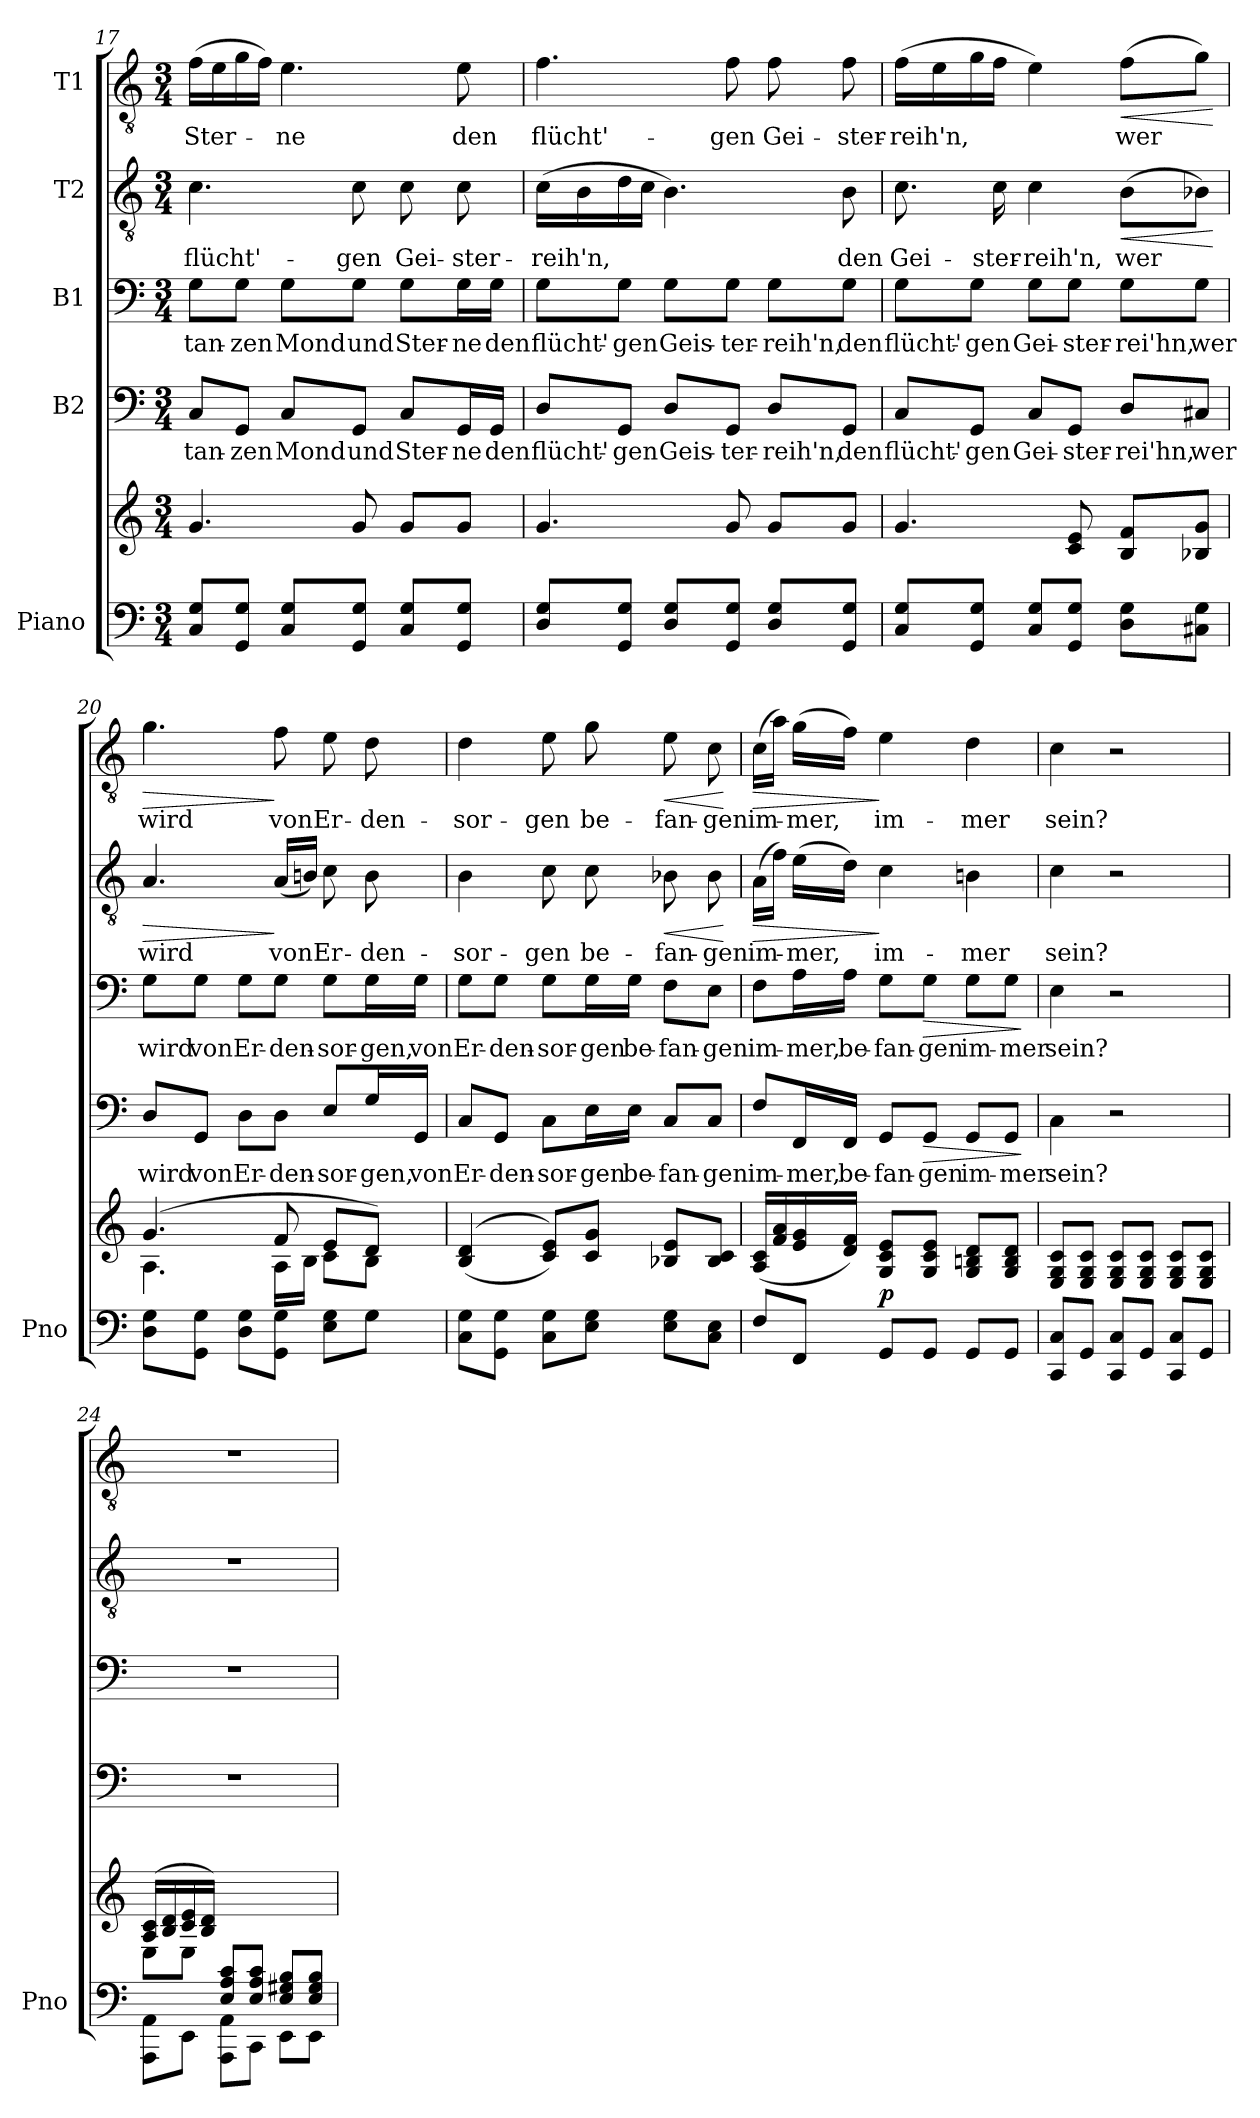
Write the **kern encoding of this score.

**kern	**kern	**dynam	**kern	**text	**dynam	**kern	**text	**dynam	**kern	**text	**dynam	**kern	**text	**dynam
*part5	*part5	*part5	*part4	*part4	*part4	*part3	*part3	*part3	*part2	*part2	*part2	*part1	*part1	*part1
*staff6	*staff5	*staff5/6	*staff4	*staff4	*staff4	*staff3	*staff3	*staff3	*staff2	*staff2	*staff2	*staff1	*staff1	*staff1
*I"Piano	*	*	*I"B2	*	*	*I"B1	*	*	*I"T2	*	*	*I"T1	*	*
*I'Pno	*	*	*	*	*	*	*	*	*	*	*	*	*	*
*clefF4	*clefG2	*	*clefF4	*	*	*clefF4	*	*	*clefGv2	*	*	*clefGv2	*	*
*k[]	*k[]	*	*k[]	*	*	*k[]	*	*	*k[]	*	*	*k[]	*	*
*M3/4	*M3/4	*	*M3/4	*	*	*M3/4	*	*	*M3/4	*	*	*M3/4	*	*
=17	=17	=17	=17	=17	=17	=17	=17	=17	=17	=17	=17	=17	=17	=17
!	!	!	!	!LO:LY:b	!	!	!LO:LY:b	!	!	!LO:LY:b	!	!	!LO:LY:b	!
8C/ 8G/L	4.g/	.	8C/L	tan-	.	8G\L	tan-	.	4.c\	flücht'-	.	(>16f\LL	Ster-	.
.	.	.	.	.	.	.	.	.	.	.	.	16e\	.	.
!	!	!	!	!LO:LY:b	!	!	!LO:LY:b	!	!	!	!	!	!	!
8GG/ 8G/J	.	.	8GG/J	-zen	.	8G\J	-zen	.	.	.	.	16g\	.	.
.	.	.	.	.	.	.	.	.	.	.	.	16f\JJ)	.	.
!	!	!	!	!LO:LY:b	!	!	!LO:LY:b	!	!	!	!	!	!LO:LY:b	!
8C/ 8G/L	.	.	8C/L	Mond	.	8G\L	Mond	.	.	.	.	4.e\	-ne	.
!	!	!	!	!LO:LY:b	!	!	!LO:LY:b	!	!	!LO:LY:b	!	!	!	!
8GG/ 8G/J	8g/	.	8GG/J	und	.	8G\J	und	.	8c\	-gen	.	.	.	.
!	!	!	!	!LO:LY:b	!	!	!LO:LY:b	!	!	!LO:LY:b	!	!	!	!
8C/ 8G/L	8g/L	.	8C/L	Ster-	.	8G\L	Ster-	.	8c\	Gei-	.	.	.	.
!	!	!	!	!LO:LY:b	!	!	!LO:LY:b	!	!	!LO:LY:b	!	!	!LO:LY:b	!
8GG/ 8G/J	8g/J	.	16GG/L	-ne	.	16G\L	-ne	.	8c\	-ster-	.	8e\	den	.
!	!	!	!	!LO:LY:b	!	!	!LO:LY:b	!	!	!	!	!	!	!
.	.	.	16GG/JJ	den	.	16G\JJ	den	.	.	.	.	.	.	.
=18	=18	=18	=18	=18	=18	=18	=18	=18	=18	=18	=18	=18	=18	=18
!	!	!	!	!LO:LY:b	!	!	!LO:LY:b	!	!	!LO:LY:b	!	!	!LO:LY:b	!
8D/ 8G/L	4.g/	.	8D/L	flücht'-	.	8G\L	flücht'-	.	(>16c\LL	-reih'n,	.	4.f\	flücht'-	.
.	.	.	.	.	.	.	.	.	16B\	.	.	.	.	.
!	!	!	!	!LO:LY:b	!	!	!LO:LY:b	!	!	!	!	!	!	!
8GG/ 8G/J	.	.	8GG/J	-gen	.	8G\J	-gen	.	16d\	.	.	.	.	.
.	.	.	.	.	.	.	.	.	16c\JJ	.	.	.	.	.
!	!	!	!	!LO:LY:b	!	!	!LO:LY:b	!	!	!	!	!	!	!
8D/ 8G/L	.	.	8D/L	Geis-	.	8G\L	Geis-	.	4.B\)	.	.	.	.	.
!	!	!	!	!LO:LY:b	!	!	!LO:LY:b	!	!	!	!	!	!LO:LY:b	!
8GG/ 8G/J	8g/	.	8GG/J	-ter-	.	8G\J	-ter-	.	.	.	.	8f\	-gen	.
!	!	!	!	!LO:LY:b	!	!	!LO:LY:b	!	!	!	!	!	!LO:LY:b	!
8D/ 8G/L	8g/L	.	8D/L	-reih'n,	.	8G\L	-reih'n,	.	.	.	.	8f\	Gei-	.
!	!	!	!	!LO:LY:b	!	!	!LO:LY:b	!	!	!LO:LY:b	!	!	!LO:LY:b	!
8GG/ 8G/J	8g/J	.	8GG/J	den	.	8G\J	den	.	8B\	den	.	8f\	-ster-	.
=19	=19	=19	=19	=19	=19	=19	=19	=19	=19	=19	=19	=19	=19	=19
!	!	!	!	!LO:LY:b	!	!	!LO:LY:b	!	!	!LO:LY:b	!	!	!LO:LY:b	!
8C/ 8G/L	4.g/	.	8C/L	flücht'-	.	8G\L	flücht'-	.	8.c\	Gei-	.	(>16f\LL	-reih'n,	.
.	.	.	.	.	.	.	.	.	.	.	.	16e\	.	.
!	!	!	!	!LO:LY:b	!	!	!LO:LY:b	!	!	!	!	!	!	!
8GG/ 8G/J	.	.	8GG/J	-gen	.	8G\J	-gen	.	.	.	.	16g\	.	.
!	!	!	!	!	!	!	!	!	!	!LO:LY:b	!	!	!	!
.	.	.	.	.	.	.	.	.	16c\	-ster-	.	16f\JJ	.	.
!	!	!	!	!LO:LY:b	!	!	!LO:LY:b	!	!	!LO:LY:b	!	!	!	!
8C/ 8G/L	.	.	8C/L	Gei-	.	8G\L	Gei-	.	4c\	-reih'n,	.	4e\)	.	.
!	!	!	!	!LO:LY:b	!	!	!LO:LY:b	!	!	!	!	!	!	!
8GG/ 8G/J	8c/ 8e/	.	8GG/J	-ster-	.	8G\J	-ster-	.	.	.	.	.	.	.
!	!	!	!	!LO:LY:b	!	!	!LO:LY:b	!	!	!LO:LY:b	!LO:HP:b	!	!LO:LY:b	!LO:HP:b
8D\ 8G\L	8B/ 8f/L	.	8D/L	-rei'hn,	.	8G\L	-rei'hn,	.	(>8B\L	wer	<	(>8f\L	wer	<
!	!	!	!	!LO:LY:b	!	!	!LO:LY:b	!	!	!	!	!	!	!
8C#X\ 8G\J	8B-X/ 8g/J	.	8C#X/J	wer	.	8G\J	wer	.	8B-X\J)	.	.	8g\J)	.	.
.	.	.	.	.	.	.	.	.	.	.	[	.	.	[
!!LO:PB:g=z
=20	=20	=20	=20	=20	=20	=20	=20	=20	=20	=20	=20	=20	=20	=20
*	*^	*	*	*	*	*	*	*	*	*	*	*	*	*
!	!	!	!	!	!LO:LY:b	!	!	!LO:LY:b	!	!	!LO:LY:b	!LO:HP:b	!	!LO:LY:b	!LO:HP:b
8D\ 8G\L	(>4.g/	4.A\	.	8D/L	wird	.	8G\L	wird	.	4.A/	wird	>	4.g\	wird	>
!	!	!	!	!	!LO:LY:b	!	!	!LO:LY:b	!	!	!	!	!	!	!
8GG\ 8G\J	.	.	.	8GG/J	von	.	8G\J	von	.	.	.	.	.	.	.
!	!	!	!	!	!LO:LY:b	!	!	!LO:LY:b	!	!	!	!	!	!	!
8D\ 8G\L	.	.	.	8D\L	Er-	.	8G\L	Er-	.	.	.	.	.	.	.
!	!	!	!	!	!LO:LY:b	!	!	!LO:LY:b	!	!	!LO:LY:b	!	!	!LO:LY:b	!
8GG\ 8G\J	8f/	16A\LL	.	8D\J	-den-	.	8G\J	-den-	.	(<16A/LL	von	]	8f\	von	]
.	.	16B\JJ	.	.	.	.	.	.	.	16Bn/JJ)	.	.	.	.	.
!	!	!	!	!	!LO:LY:b	!	!	!LO:LY:b	!	!	!LO:LY:b	!	!	!LO:LY:b	!
8E\ 8G\L	8e/L	8c\L	.	8E/L	-sor-	.	8G\L	-sor-	.	8c\	Er-	.	8e\	Er-	.
!	!	!	!	!	!LO:LY:b	!	!	!LO:LY:b	!	!	!LO:LY:b	!	!	!LO:LY:b	!
8G\J	8d/J)	8B\J	.	16G/L	-gen,	.	16G\L	-gen,	.	8B\	-den-	.	8d\	-den-	.
!	!	!	!	!	!LO:LY:b	!	!	!LO:LY:b	!	!	!	!	!	!	!
.	.	.	.	16GG/JJ	von	.	16G\JJ	von	.	.	.	.	.	.	.
*	*v	*v	*	*	*	*	*	*	*	*	*	*	*	*	*
=21	=21	=21	=21	=21	=21	=21	=21	=21	=21	=21	=21	=21	=21	=21
!	!	!	!	!LO:LY:b	!	!	!LO:LY:b	!	!	!LO:LY:b	!	!	!LO:LY:b	!
8C\ 8G\L	(<(>4B/ 4d/	.	8C/L	Er-	.	8G\L	Er-	.	4B\	-sor-	.	4d\	-sor-	.
!	!	!	!	!LO:LY:b	!	!	!LO:LY:b	!	!	!	!	!	!	!
8GG\ 8G\J	.	.	8GG/J	-den-	.	8G\J	-den-	.	.	.	.	.	.	.
!	!	!	!	!LO:LY:b	!	!	!LO:LY:b	!	!	!LO:LY:b	!	!	!LO:LY:b	!
8C\ 8G\L	8c/ 8e/L))	.	8C\L	-sor-	.	8G\L	-sor-	.	8c\	-gen	.	8e\	-gen	.
!	!	!	!	!LO:LY:b	!	!	!LO:LY:b	!	!	!LO:LY:b	!	!	!LO:LY:b	!
8E\ 8G\J	8c/ 8g/J	.	16E\L	-gen	.	16G\L	-gen	.	8c\	be-	.	8g\	be-	.
!	!	!	!	!LO:LY:b	!	!	!LO:LY:b	!	!	!	!	!	!	!
.	.	.	16E\JJ	be-	.	16G\JJ	be-	.	.	.	.	.	.	.
!	!	!	!	!LO:LY:b	!	!	!LO:LY:b	!	!	!LO:LY:b	!LO:HP:b	!	!LO:LY:b	!LO:HP:b
8E\ 8G\L	8B-X/ 8e/L	.	8C/L	-fan-	.	8F\L	-fan-	.	8B-X\	-fan-	<	8e\	-fan-	<
!	!	!	!	!LO:LY:b	!	!	!LO:LY:b	!	!	!LO:LY:b	!	!	!LO:LY:b	!
8C\ 8E\J	8B-/ 8c/J	.	8C/J	-gen	.	8E\J	-gen	.	8B-\	-gen	.	8c\	-gen	.
.	.	.	.	.	.	.	.	.	.	.	[	.	.	[
=22	=22	=22	=22	=22	=22	=22	=22	=22	=22	=22	=22	=22	=22	=22
!	!	!	!	!LO:LY:b	!	!	!LO:LY:b	!	!	!LO:LY:b	!LO:HP:b	!	!LO:LY:b	!LO:HP:b
8F/L	(<16A/ 16c/LL	.	8F/L	im-	.	8F\L	im-	.	(>16A\LL	im-	>	(>16c\LL	im-	>
.	16f/ 16a/	.	.	.	.	.	.	.	16f\JJ)	.	.	16a\JJ)	.	.
!	!	!	!	!LO:LY:b	!	!	!LO:LY:b	!	!	!LO:LY:b	!	!	!LO:LY:b	!
8FF/J	16e/ 16g/	.	16FF/L	-mer,	.	16A\L	-mer,	.	(>16e\LL	-mer,	.	(>16g\LL	-mer,	.
!	!	!	!	!LO:LY:b	!	!	!LO:LY:b	!	!	!	!	!	!	!
.	16d/ 16f/JJ)	.	16FF/JJ	be-	.	16A\JJ	be-	.	16d\JJ)	.	.	16f\JJ)	.	.
!	!	!LO:DY:a=2	!	!LO:LY:b	!	!	!LO:LY:b	!	!	!LO:LY:b	!	!	!LO:LY:b	!
8GG/L	8G/ 8c/ 8e/L	p	8GG/L	-fan-	.	8G\L	-fan-	.	4c\	im-	]	4e\	im-	]
!	!	!	!	!LO:LY:b	!LO:HP:b	!	!LO:LY:b	!LO:HP:b	!	!	!	!	!	!
8GG/J	8G/ 8c/ 8e/J	.	8GG/J	-gen	>	8G\J	-gen	>	.	.	.	.	.	.
!	!	!	!	!LO:LY:b	!	!	!LO:LY:b	!	!	!LO:LY:b	!	!	!LO:LY:b	!
8GG/L	8G/ 8Bn/ 8d/L	.	8GG/L	im-	.	8G\L	im-	.	4Bn\	-mer	.	4d\	-mer	.
!	!	!	!	!LO:LY:b	!	!	!LO:LY:b	!	!	!	!	!	!	!
8GG/J	8G/ 8B/ 8d/J	.	8GG/J	-mer	.	8G\J	-mer	.	.	.	.	.	.	.
.	.	.	.	.	]	.	.	]	.	.	.	.	.	.
=23	=23	=23	=23	=23	=23	=23	=23	=23	=23	=23	=23	=23	=23	=23
!	!	!	!	!LO:LY:b	!	!	!LO:LY:b	!	!	!LO:LY:b	!	!	!LO:LY:b	!
8CC/ 8C/L	8E/ 8G/ 8c/L	.	4C\	sein?	.	4E\	sein?	.	4c\	sein?	.	4c\	sein?	.
8GG/J	8E/ 8G/ 8c/J	.	.	.	.	.	.	.	.	.	.	.	.	.
8CC/ 8C/L	8E/ 8G/ 8c/L	.	2r	.	.	2r	.	.	2r	.	.	2r	.	.
8GG/J	8E/ 8G/ 8c/J	.	.	.	.	.	.	.	.	.	.	.	.	.
8CC/ 8C/L	8E/ 8G/ 8c/L	.	.	.	.	.	.	.	.	.	.	.	.	.
8GG/J	8E/ 8G/ 8c/J	.	.	.	.	.	.	.	.	.	.	.	.	.
=24	=24	=24	=24	=24	=24	=24	=24	=24	=24	=24	=24	=24	=24	=24
*^	*^	*	*	*	*	*	*	*	*	*	*	*	*	*
4ryy	8AAA\ 8AA\L	(>16A/ 16c/LL	8E\L	.	2.r	.	.	2.r	.	.	2.r	.	.	2.r	.	.
.	.	16B/ 16d/	.	.	.	.	.	.	.	.	.	.	.	.	.	.
.	8EE\J	16c/ 16e/	8E\J	.	.	.	.	.	.	.	.	.	.	.	.	.
.	.	16B/ 16d/JJ)	.	.	.	.	.	.	.	.	.	.	.	.	.	.
8E/ 8A/ 8c/L	8AAA\ 8AA\L	2ryy	2ryy	.	.	.	.	.	.	.	.	.	.	.	.	.
8E/ 8A/ 8c/J	8CC\J	.	.	.	.	.	.	.	.	.	.	.	.	.	.	.
8E/ 8G#X/ 8B/L	8EE\L	.	.	.	.	.	.	.	.	.	.	.	.	.	.	.
8E/ 8G#/ 8B/J	8EE\J	.	.	.	.	.	.	.	.	.	.	.	.	.	.	.
*v	*v	*	*	*	*	*	*	*	*	*	*	*	*	*	*	*
*	*v	*v	*	*	*	*	*	*	*	*	*	*	*	*	*
=	=	=	=	=	=	=	=	=	=	=	=	=	=	=
*-	*-	*-	*-	*-	*-	*-	*-	*-	*-	*-	*-	*-	*-	*-
